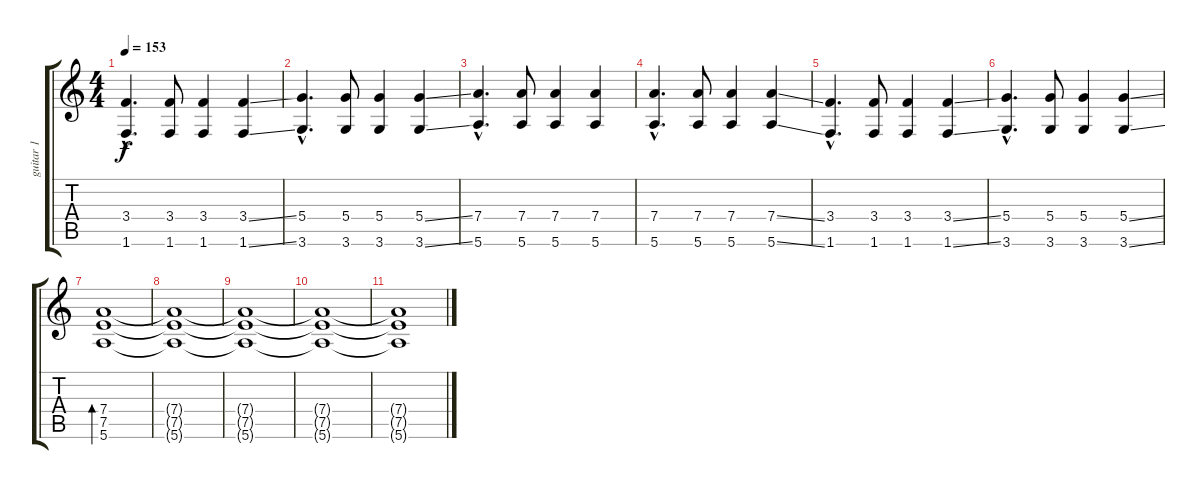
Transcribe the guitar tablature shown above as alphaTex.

\track ("guitar 1" "guitar 1") {instrument electricguitarclean}
\staff {score tabs}
\tuning (E4 B3 G3 D3 A2 E2) {hide}
\ts (4 4)
\tempo 153
\clef g2
\ks c
(3.4{hac} 1.6{hac}).4{d dy f} (3.4 1.6).8 (3.4 1.6).4 (3.4{ss} 1.6{ss}).4 |
(5.4{hac} 3.6{hac}).4{d} (5.4 3.6).8 (5.4 3.6).4 (5.4{ss} 3.6{ss}).4 |
(7.4{hac} 5.6{hac}).4{d} (7.4 5.6).8 (7.4 5.6).4 (7.4 5.6).4 |
(7.4{hac} 5.6{hac}).4{d} (7.4 5.6).8 (7.4 5.6).4 (7.4{ss} 5.6{ss}).4 |
(3.4{hac} 1.6{hac}).4{d} (3.4 1.6).8 (3.4 1.6).4 (3.4{ss} 1.6{ss}).4 |
(5.4{hac} 3.6{hac}).4{d} (5.4 3.6).8 (5.4 3.6).4 (5.4{ss} 3.6{ss}).4 |
(7.4 7.5 5.6).1{bd 120} |
(7.4{t} 7.5{t} 5.6{t}).1 |
(7.4{t} 7.5{t} 5.6{t}).1 |
(7.4{t} 7.5{t} 5.6{t}).1 |
(7.4{t} 7.5{t} 5.6{t}).1
